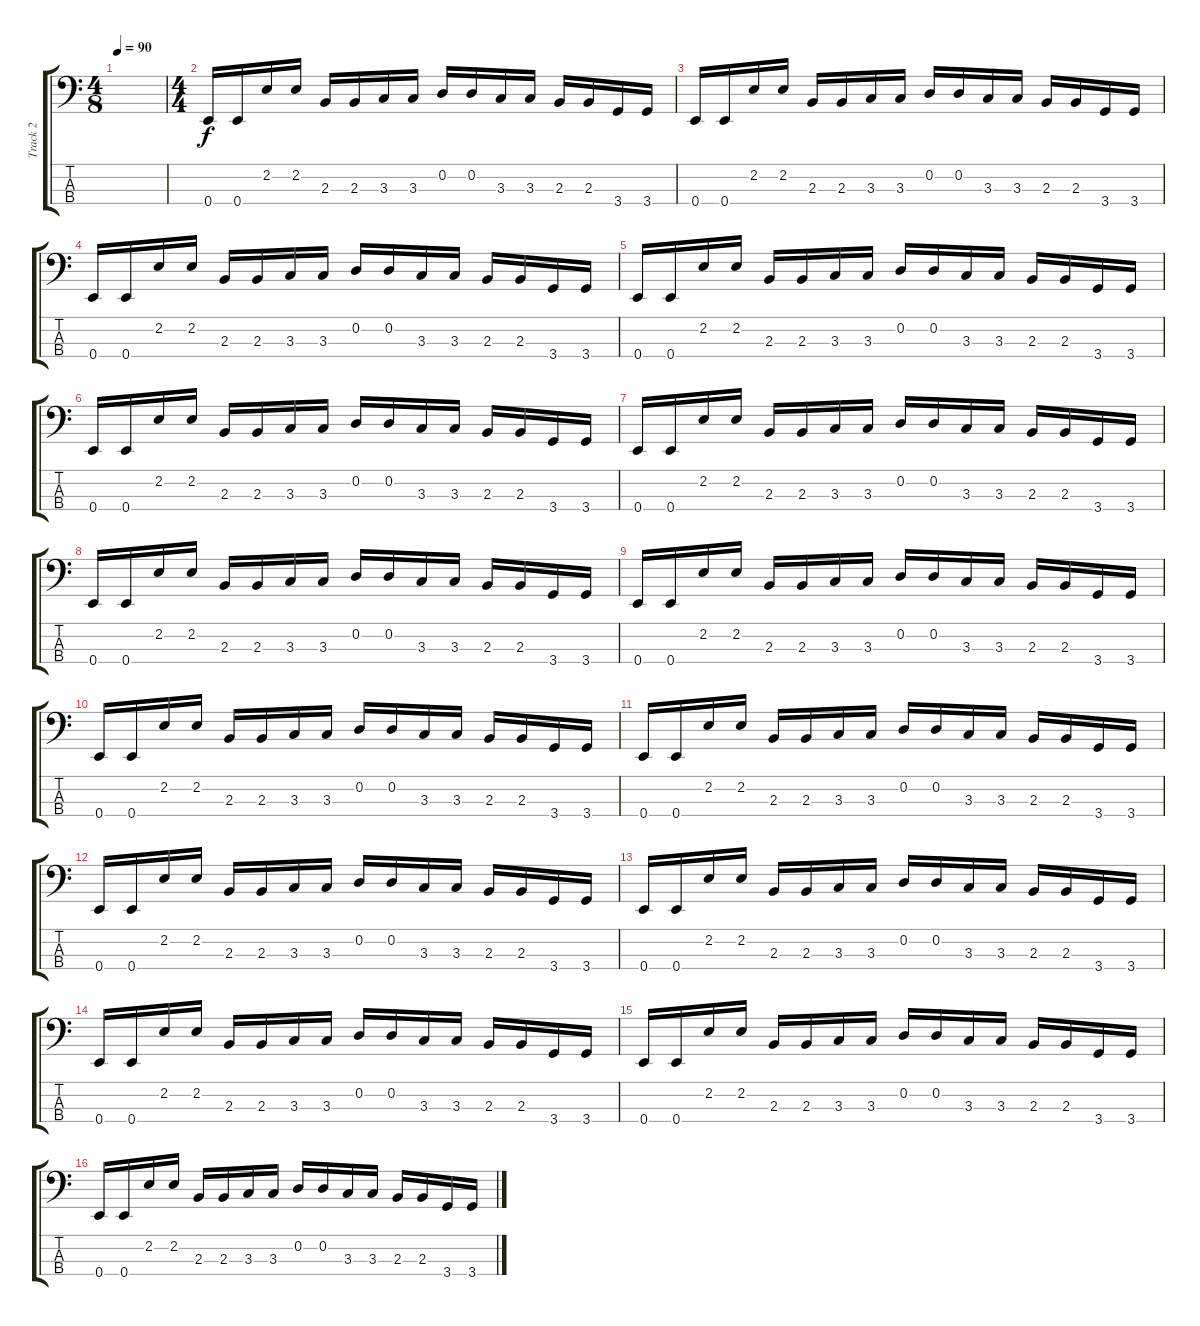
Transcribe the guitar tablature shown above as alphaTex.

\track ("Track 2" "Track 2") {instrument electricbassfinger}
\staff {score tabs}
\tuning (G2 D2 A1 E1) {hide}
\ts (4 8)
\tempo 90
\clef f4
\ks c
|
\ts (4 4)
0.4.16 0.4.16 2.2.16 2.2.16 2.3.16 2.3.16 3.3.16 3.3.16 0.2.16 0.2.16 3.3.16 3.3.16 2.3.16 2.3.16 3.4.16 3.4.16 |
0.4.16 0.4.16 2.2.16 2.2.16 2.3.16 2.3.16 3.3.16 3.3.16 0.2.16 0.2.16 3.3.16 3.3.16 2.3.16 2.3.16 3.4.16 3.4.16 |
0.4.16 0.4.16 2.2.16 2.2.16 2.3.16 2.3.16 3.3.16 3.3.16 0.2.16 0.2.16 3.3.16 3.3.16 2.3.16 2.3.16 3.4.16 3.4.16 |
0.4.16 0.4.16 2.2.16 2.2.16 2.3.16 2.3.16 3.3.16 3.3.16 0.2.16 0.2.16 3.3.16 3.3.16 2.3.16 2.3.16 3.4.16 3.4.16 |
0.4.16 0.4.16 2.2.16 2.2.16 2.3.16 2.3.16 3.3.16 3.3.16 0.2.16 0.2.16 3.3.16 3.3.16 2.3.16 2.3.16 3.4.16 3.4.16 |
0.4.16 0.4.16 2.2.16 2.2.16 2.3.16 2.3.16 3.3.16 3.3.16 0.2.16 0.2.16 3.3.16 3.3.16 2.3.16 2.3.16 3.4.16 3.4.16 |
0.4.16 0.4.16 2.2.16 2.2.16 2.3.16 2.3.16 3.3.16 3.3.16 0.2.16 0.2.16 3.3.16 3.3.16 2.3.16 2.3.16 3.4.16 3.4.16 |
0.4.16 0.4.16 2.2.16 2.2.16 2.3.16 2.3.16 3.3.16 3.3.16 0.2.16 0.2.16 3.3.16 3.3.16 2.3.16 2.3.16 3.4.16 3.4.16 |
0.4.16 0.4.16 2.2.16 2.2.16 2.3.16 2.3.16 3.3.16 3.3.16 0.2.16 0.2.16 3.3.16 3.3.16 2.3.16 2.3.16 3.4.16 3.4.16 |
0.4.16 0.4.16 2.2.16 2.2.16 2.3.16 2.3.16 3.3.16 3.3.16 0.2.16 0.2.16 3.3.16 3.3.16 2.3.16 2.3.16 3.4.16 3.4.16 |
0.4.16 0.4.16 2.2.16 2.2.16 2.3.16 2.3.16 3.3.16 3.3.16 0.2.16 0.2.16 3.3.16 3.3.16 2.3.16 2.3.16 3.4.16 3.4.16 |
0.4.16 0.4.16 2.2.16 2.2.16 2.3.16 2.3.16 3.3.16 3.3.16 0.2.16 0.2.16 3.3.16 3.3.16 2.3.16 2.3.16 3.4.16 3.4.16 |
0.4.16 0.4.16 2.2.16 2.2.16 2.3.16 2.3.16 3.3.16 3.3.16 0.2.16 0.2.16 3.3.16 3.3.16 2.3.16 2.3.16 3.4.16 3.4.16 |
0.4.16 0.4.16 2.2.16 2.2.16 2.3.16 2.3.16 3.3.16 3.3.16 0.2.16 0.2.16 3.3.16 3.3.16 2.3.16 2.3.16 3.4.16 3.4.16 |
0.4.16 0.4.16 2.2.16 2.2.16 2.3.16 2.3.16 3.3.16 3.3.16 0.2.16 0.2.16 3.3.16 3.3.16 2.3.16 2.3.16 3.4.16 3.4.16
